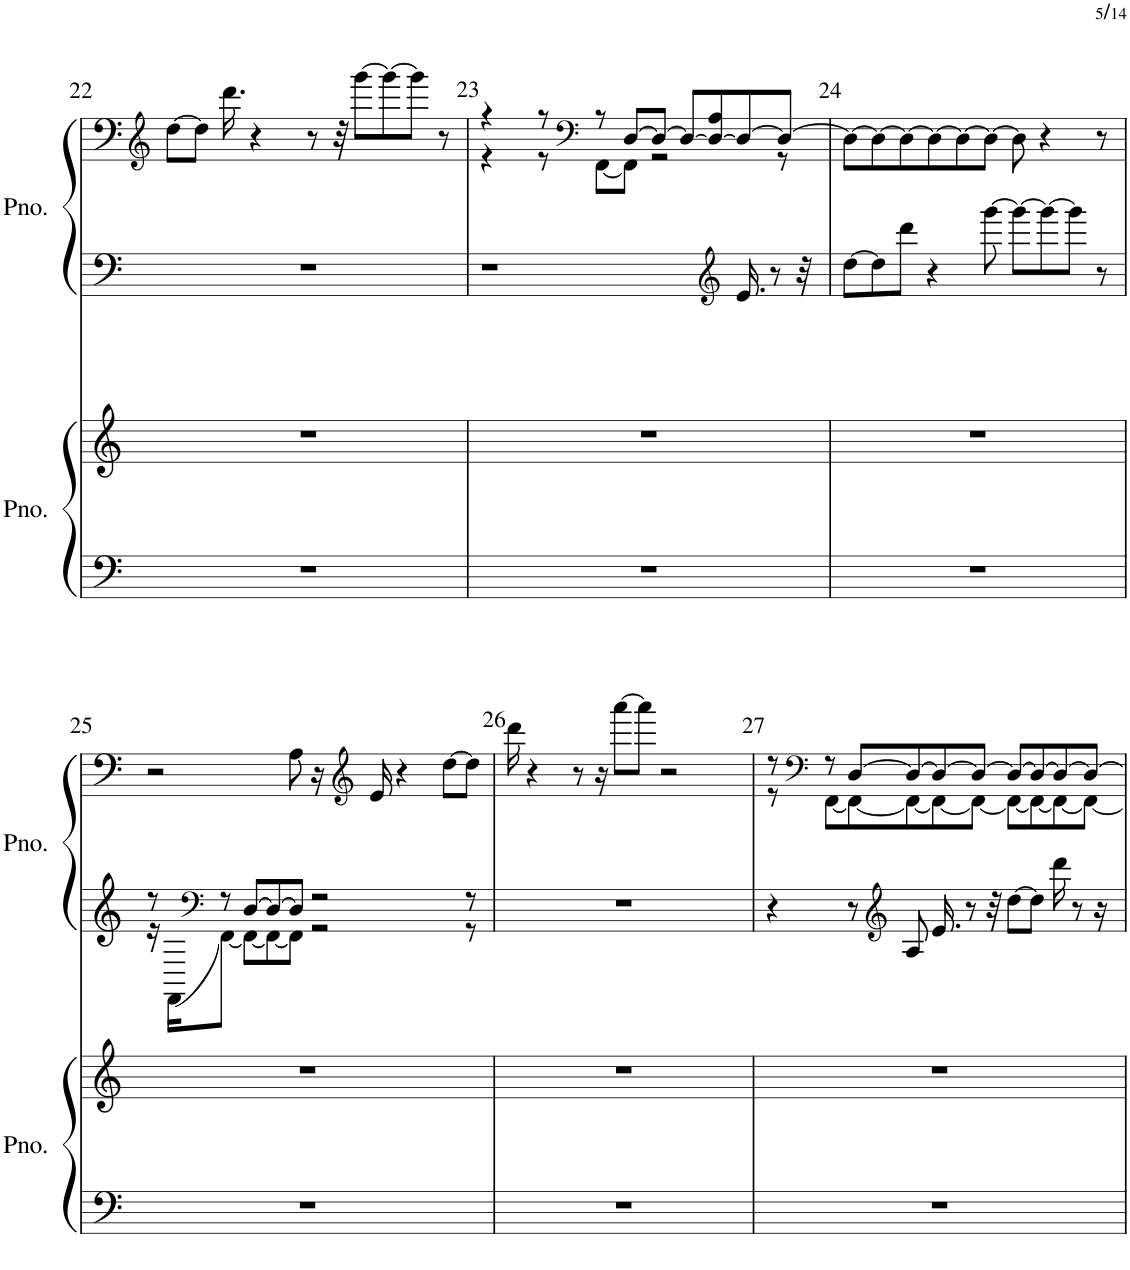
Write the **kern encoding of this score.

**kern	**kern	**kern	**kern
*part2	*part2	*part1	*part1
*staff4	*staff3	*staff2	*staff1
*I"ピアノ	*	*I"ピアノ	*
!!LO:PB:g=z
*clefF4	*clefG2	*clefF4	*clefG2
*k[]	*k[]	*k[]	*k[]
*M5/4	*M5/4	*M5/4	*M5/4
=22	=22	=22	=22
4%5r	4%5r	4%5r	[8dd\L
.	.	.	8dd\J]
.	.	.	16.ddd\
.	.	.	4r
.	.	.	8r
.	.	.	32r
.	.	.	[8ggg\L
.	.	.	8ggg\_
.	.	.	8ggg\J]
.	.	.	8r
=23	=23	=23	=23
*	*	*	*^
4%5r	4%5r	1r	4r	4r
.	.	.	8r	8r
*	*	*	*clefF4	*
.	.	.	8r	[8FF\L
.	.	.	[8D/L	8FF\J]
.	.	.	8D/J_	2r
.	.	.	8D/L_	.
.	.	.	8D/_ 8A/	.
*	*	*clefG2	*	*
.	.	16.e/	8D/_	.
.	.	8r	.	.
.	.	.	8D/J_	8r
.	.	32r	.	.
*	*	*	*v	*v
=24	=24	=24	=24
4%5r	4%5r	[8dd\L	8D\L_
.	.	8dd\]	8D\_
.	.	8ddd\J	8D\_
.	.	4r	8D\_
.	.	.	8D\_
.	.	[8ggg\	8D\J_
.	.	8ggg\L_	8D\]
.	.	8ggg\_	4r
.	.	8ggg\J]	.
.	.	8r	8r
!!LO:LB:g=z
=25	=25	=25	=25
*	*	*^	*
4%5r	4%5r	8r	16r	2r
.	.	.	[16FF\KL	.
*	*	*clefF4	*	*
.	.	8r	8FF\J_	.
.	.	[8D/L	8FF\L_	.
.	.	8D/_	8FF\_	.
.	.	8D/J]	8FF\J]	8A\
.	.	2r	2r	16r
*	*	*	*	*clefG2
.	.	.	.	16e/
.	.	.	.	4r
.	.	.	.	[8dd\L
.	.	8r	8r	8dd\J]
*	*	*v	*v	*
=26	=26	=26	=26
4%5r	4%5r	4%5r	16ddd\
.	.	.	4r
.	.	.	8r
.	.	.	16r
.	.	.	[8aaa\L
.	.	.	8aaa\J]
.	.	.	2r
=27	=27	=27	=27
*	*	*	*^
4%5r	4%5r	4r	8r	8r
*	*	*	*clefF4	*
.	.	.	8r	[8FF\L
.	.	8r	[8D/L	8FF\_
*	*	*clefG2	*	*
.	.	8A/	8D/_	8FF\_
.	.	16.e/	8D/_	8FF\_
.	.	8r	.	.
.	.	.	8D/J_	8FF\J_
.	.	32r	.	.
.	.	[8dd\L	8D/L_	8FF\L_
.	.	8dd\J]	8D/_	8FF\_
.	.	16ddd\	8D/_	8FF\_
.	.	8r	.	.
.	.	.	8D/J_	8FF\J_
.	.	16r	.	.
*	*	*	*v	*v
=	=	=	=
*-	*-	*-	*-
